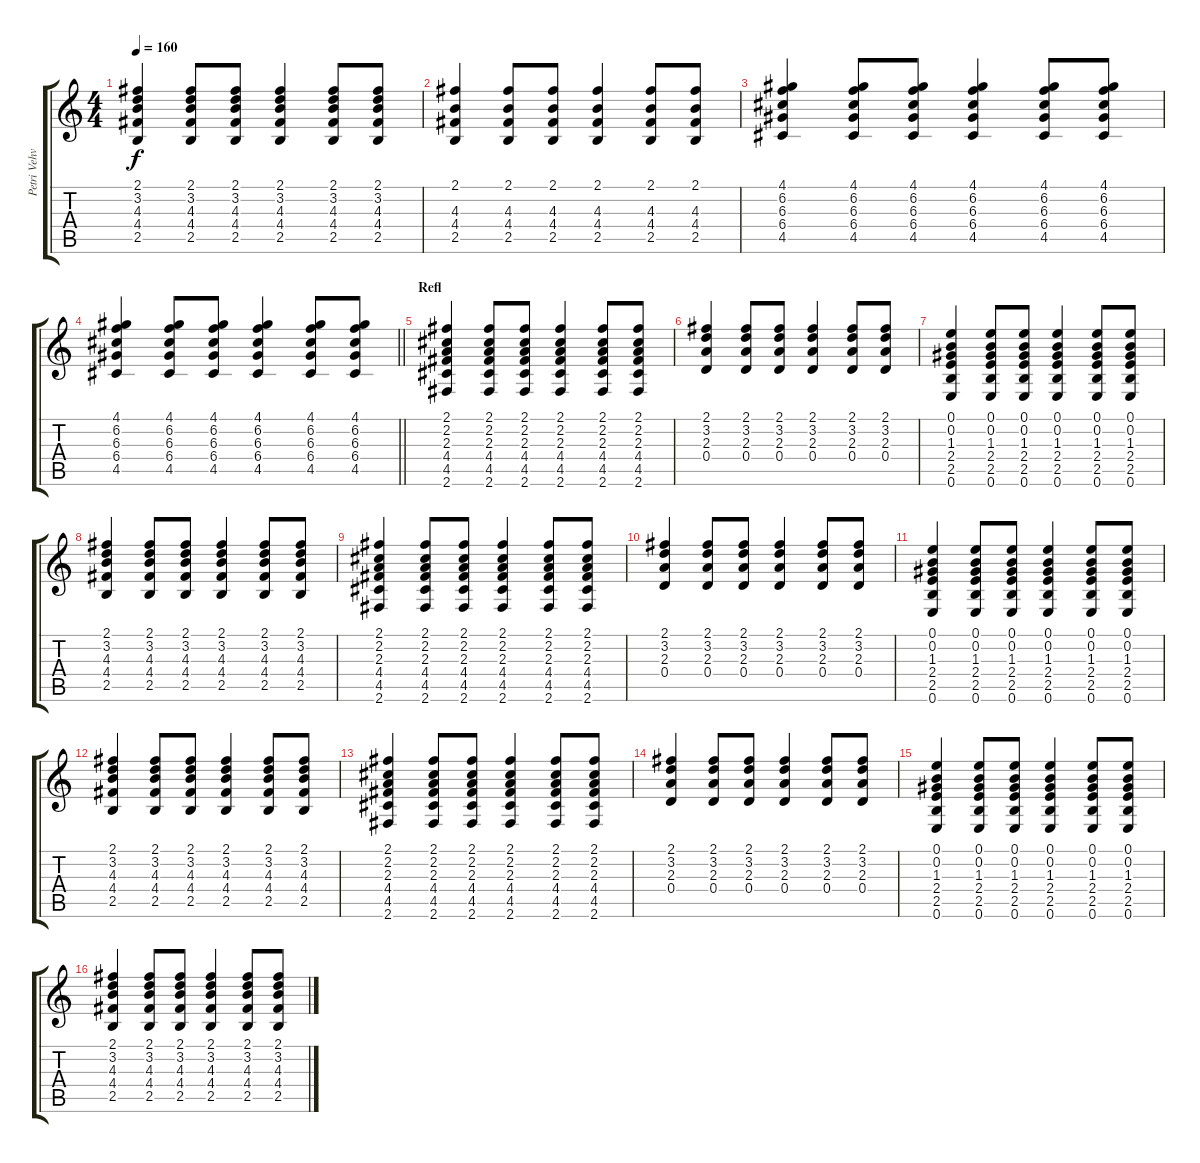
\track ("Petri Vehviläinen" "Petri Vehv") {instrument acousticguitarsteel}
\staff {score tabs}
\tuning (E4 B3 G3 D3 A2 E2) {hide}
\ts (4 4)
\tempo 160
\clef g2
\ks c
(2.1 3.2 4.3 4.4 2.5).4{dy f} (2.1 3.2 4.3 4.4 2.5).8 (2.1 3.2 4.3 4.4 2.5).8 (2.1 3.2 4.3 4.4 2.5).4 (2.1 3.2 4.3 4.4 2.5).8 (2.1 3.2 4.3 4.4 2.5).8 |
(2.1 4.3 4.4 2.5).4 (2.1 4.3 4.4 2.5).8 (2.1 4.3 4.4 2.5).8 (2.1 4.3 4.4 2.5).4 (2.1 4.3 4.4 2.5).8 (2.1 4.3 4.4 2.5).8 |
(4.1 6.2 6.3 6.4 4.5).4 (4.1 6.2 6.3 6.4 4.5).8 (4.1 6.2 6.3 6.4 4.5).8 (4.1 6.2 6.3 6.4 4.5).4 (4.1 6.2 6.3 6.4 4.5).8 (4.1 6.2 6.3 6.4 4.5).8 |
\barLineRight lightlight
(4.1 6.2 6.3 6.4 4.5).4 (4.1 6.2 6.3 6.4 4.5).8 (4.1 6.2 6.3 6.4 4.5).8 (4.1 6.2 6.3 6.4 4.5).4 (4.1 6.2 6.3 6.4 4.5).8 (4.1 6.2 6.3 6.4 4.5).8 |
\section ("" "Refl")
(2.1 2.2 2.3 4.4 4.5 2.6).4 (2.1 2.2 2.3 4.4 4.5 2.6).8 (2.1 2.2 2.3 4.4 4.5 2.6).8 (2.1 2.2 2.3 4.4 4.5 2.6).4 (2.1 2.2 2.3 4.4 4.5 2.6).8 (2.1 2.2 2.3 4.4 4.5 2.6).8 |
(2.1 3.2 2.3 0.4).4 (2.1 3.2 2.3 0.4).8 (2.1 3.2 2.3 0.4).8 (2.1 3.2 2.3 0.4).4 (2.1 3.2 2.3 0.4).8 (2.1 3.2 2.3 0.4).8 |
(0.1 0.2 1.3 2.4 2.5 0.6).4 (0.1 0.2 1.3 2.4 2.5 0.6).8 (0.1 0.2 1.3 2.4 2.5 0.6).8 (0.1 0.2 1.3 2.4 2.5 0.6).4 (0.1 0.2 1.3 2.4 2.5 0.6).8 (0.1 0.2 1.3 2.4 2.5 0.6).8 |
(2.1 3.2 4.3 4.4 2.5).4 (2.1 3.2 4.3 4.4 2.5).8 (2.1 3.2 4.3 4.4 2.5).8 (2.1 3.2 4.3 4.4 2.5).4 (2.1 3.2 4.3 4.4 2.5).8 (2.1 3.2 4.3 4.4 2.5).8 |
(2.1 2.2 2.3 4.4 4.5 2.6).4 (2.1 2.2 2.3 4.4 4.5 2.6).8 (2.1 2.2 2.3 4.4 4.5 2.6).8 (2.1 2.2 2.3 4.4 4.5 2.6).4 (2.1 2.2 2.3 4.4 4.5 2.6).8 (2.1 2.2 2.3 4.4 4.5 2.6).8 |
(2.1 3.2 2.3 0.4).4 (2.1 3.2 2.3 0.4).8 (2.1 3.2 2.3 0.4).8 (2.1 3.2 2.3 0.4).4 (2.1 3.2 2.3 0.4).8 (2.1 3.2 2.3 0.4).8 |
(0.1 0.2 1.3 2.4 2.5 0.6).4 (0.1 0.2 1.3 2.4 2.5 0.6).8 (0.1 0.2 1.3 2.4 2.5 0.6).8 (0.1 0.2 1.3 2.4 2.5 0.6).4 (0.1 0.2 1.3 2.4 2.5 0.6).8 (0.1 0.2 1.3 2.4 2.5 0.6).8 |
(2.1 3.2 4.3 4.4 2.5).4 (2.1 3.2 4.3 4.4 2.5).8 (2.1 3.2 4.3 4.4 2.5).8 (2.1 3.2 4.3 4.4 2.5).4 (2.1 3.2 4.3 4.4 2.5).8 (2.1 3.2 4.3 4.4 2.5).8 |
(2.1 2.2 2.3 4.4 4.5 2.6).4 (2.1 2.2 2.3 4.4 4.5 2.6).8 (2.1 2.2 2.3 4.4 4.5 2.6).8 (2.1 2.2 2.3 4.4 4.5 2.6).4 (2.1 2.2 2.3 4.4 4.5 2.6).8 (2.1 2.2 2.3 4.4 4.5 2.6).8 |
(2.1 3.2 2.3 0.4).4 (2.1 3.2 2.3 0.4).8 (2.1 3.2 2.3 0.4).8 (2.1 3.2 2.3 0.4).4 (2.1 3.2 2.3 0.4).8 (2.1 3.2 2.3 0.4).8 |
(0.1 0.2 1.3 2.4 2.5 0.6).4 (0.1 0.2 1.3 2.4 2.5 0.6).8 (0.1 0.2 1.3 2.4 2.5 0.6).8 (0.1 0.2 1.3 2.4 2.5 0.6).4 (0.1 0.2 1.3 2.4 2.5 0.6).8 (0.1 0.2 1.3 2.4 2.5 0.6).8 |
(2.1 3.2 4.3 4.4 2.5).4 (2.1 3.2 4.3 4.4 2.5).8 (2.1 3.2 4.3 4.4 2.5).8 (2.1 3.2 4.3 4.4 2.5).4 (2.1 3.2 4.3 4.4 2.5).8 (2.1 3.2 4.3 4.4 2.5).8
